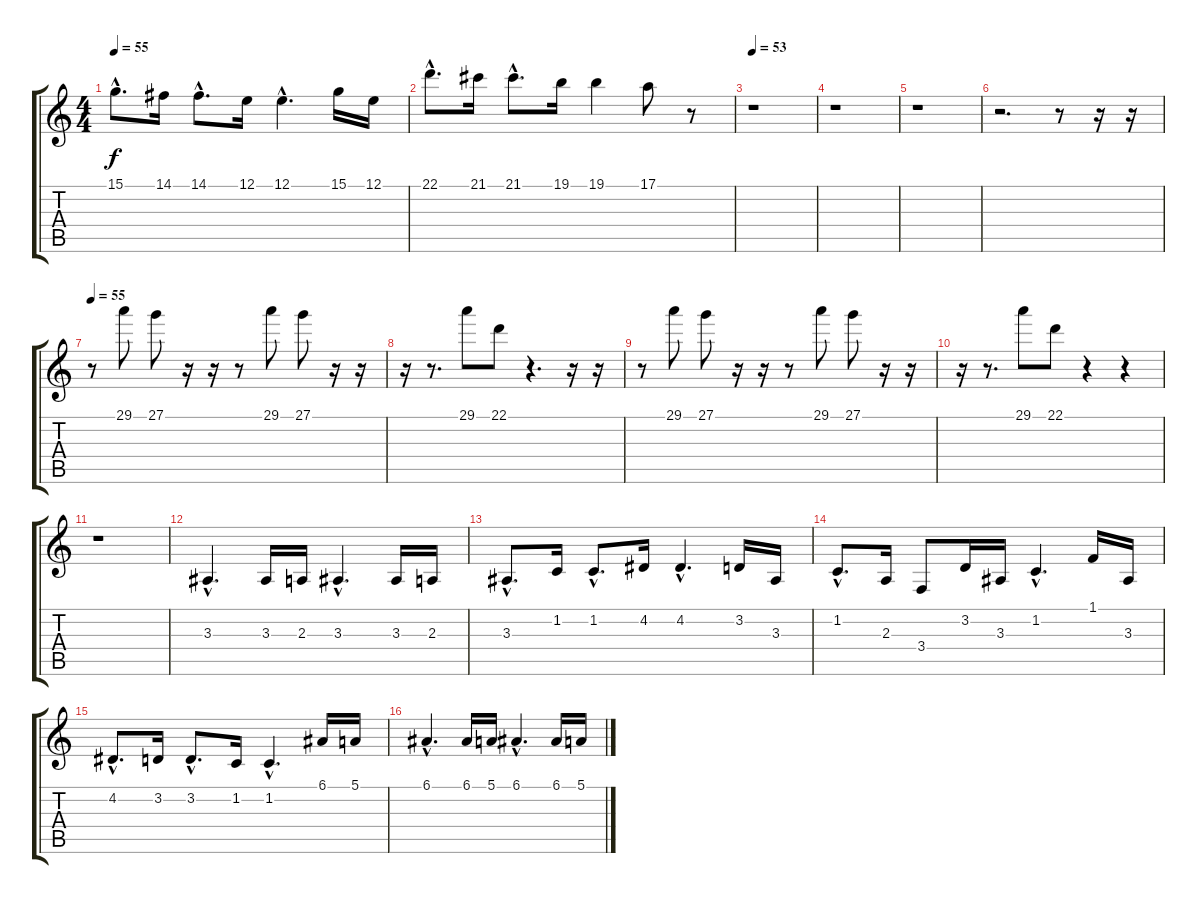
\track "" {instrument flute}
\staff {score tabs}
\tuning (E4 B3 G3 D3 A2 E2) {hide}
\ts (4 4)
\tempo 55
\clef g2
\ks c
15.1{hac}.8{d dy f} 14.1.16 14.1{hac}.8{d} 12.1.16 12.1{hac}.4{d} 15.1.16 12.1.16 |
22.1{hac}.8{d} 21.1.16 21.1{hac}.8{d} 19.1.16 19.1.4 17.1.8 r.8 |
\tempo 53
r.1 |
r.1 |
r.1 |
r.2{d} r.8 r.16{volume 14} r.16 |
\tempo 55
r.8 29.1.8 27.1.8 r.16 r.16 r.8 29.1.8 27.1.8 r.16 r.16 |
r.16 r.8{d} 29.1.8 22.1.8 r.4{d} r.16 r.16 |
r.8 29.1.8 27.1.8 r.16 r.16 r.8 29.1.8 27.1.8 r.16 r.16 |
r.16 r.8{d} 29.1.8 22.1.8 r.4{volume 14} r.4{volume 15} |
r.1{volume 16} |
3.3{hac}.4{d volume 9} 3.3.16 2.3.16 3.3{hac}.4{d} 3.3.16 2.3.16 |
3.3{hac}.8{d} 1.2.16 1.2{hac}.8{d} 4.2.16 4.2{hac}.4{d} 3.2.16 3.3.16 |
1.2{hac}.8{d} 2.3.16 3.4.8 3.2.16 3.3.16 1.2{hac}.4{d} 1.1.16 3.3.16 |
4.2{hac}.8{d} 3.2.16 3.2{hac}.8{d} 1.2.16 1.2{hac}.4{d} 6.1.16{volume 10} 5.1.16 |
6.1{hac}.4{d} 6.1.16 5.1.16 6.1{hac}.4{d} 6.1.16 5.1.16
